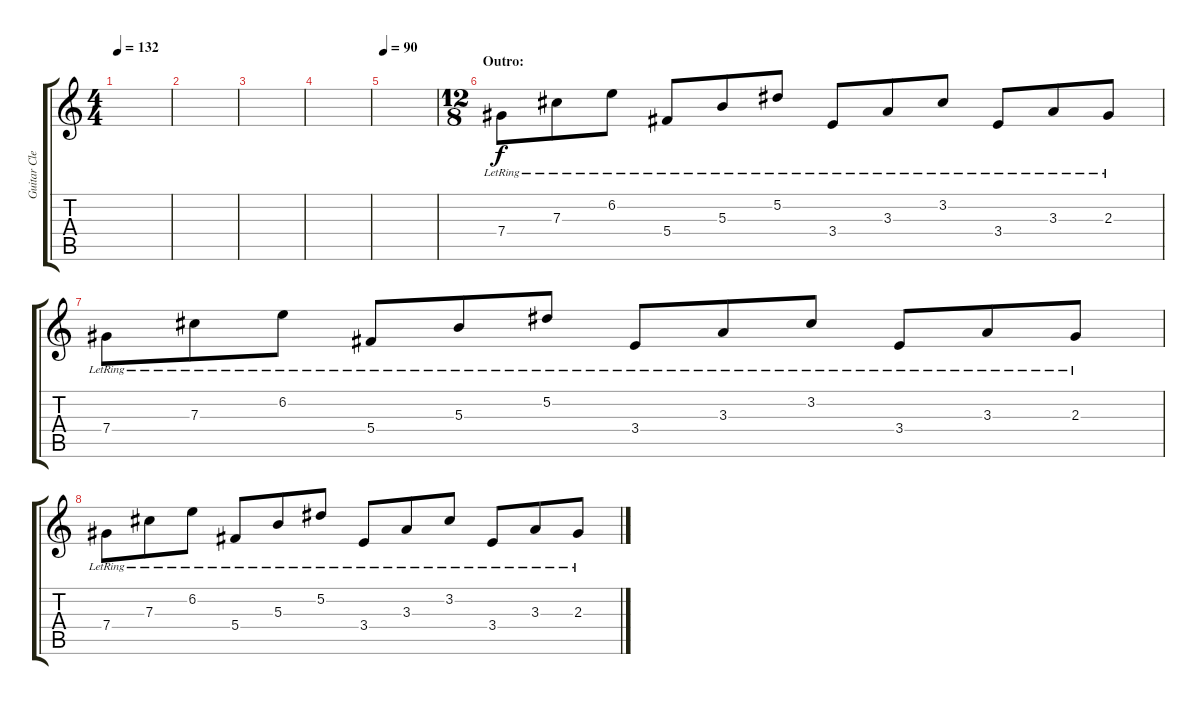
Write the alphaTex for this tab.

\track ("Guitar Clean" "Guitar Cle") {instrument acousticguitarsteel}
\staff {score tabs}
\tuning (Eb4 Bb3 Gb3 Db3 Ab2 Eb2) {hide}
\ts (4 4)
\tempo 132
\clef g2
\ks c
|
|
|
|
\tempo 90
|
\ts (12 8)
\section ("" "Outro:")
7.4{lr}.8 7.3{lr}.8 6.2{lr}.8 5.4{lr}.8 5.3{lr}.8 5.2{lr}.8 3.4{lr}.8 3.3{lr}.8 3.2{lr}.8 3.4{lr}.8 3.3{lr}.8 2.3{lr}.8 |
7.4{lr}.8 7.3{lr}.8 6.2{lr}.8 5.4{lr}.8 5.3{lr}.8 5.2{lr}.8 3.4{lr}.8 3.3{lr}.8 3.2{lr}.8 3.4{lr}.8 3.3{lr}.8 2.3{lr}.8 |
7.4{lr}.8 7.3{lr}.8 6.2{lr}.8 5.4{lr}.8 5.3{lr}.8 5.2{lr}.8 3.4{lr}.8 3.3{lr}.8 3.2{lr}.8 3.4{lr}.8 3.3{lr}.8 2.3{lr}.8
